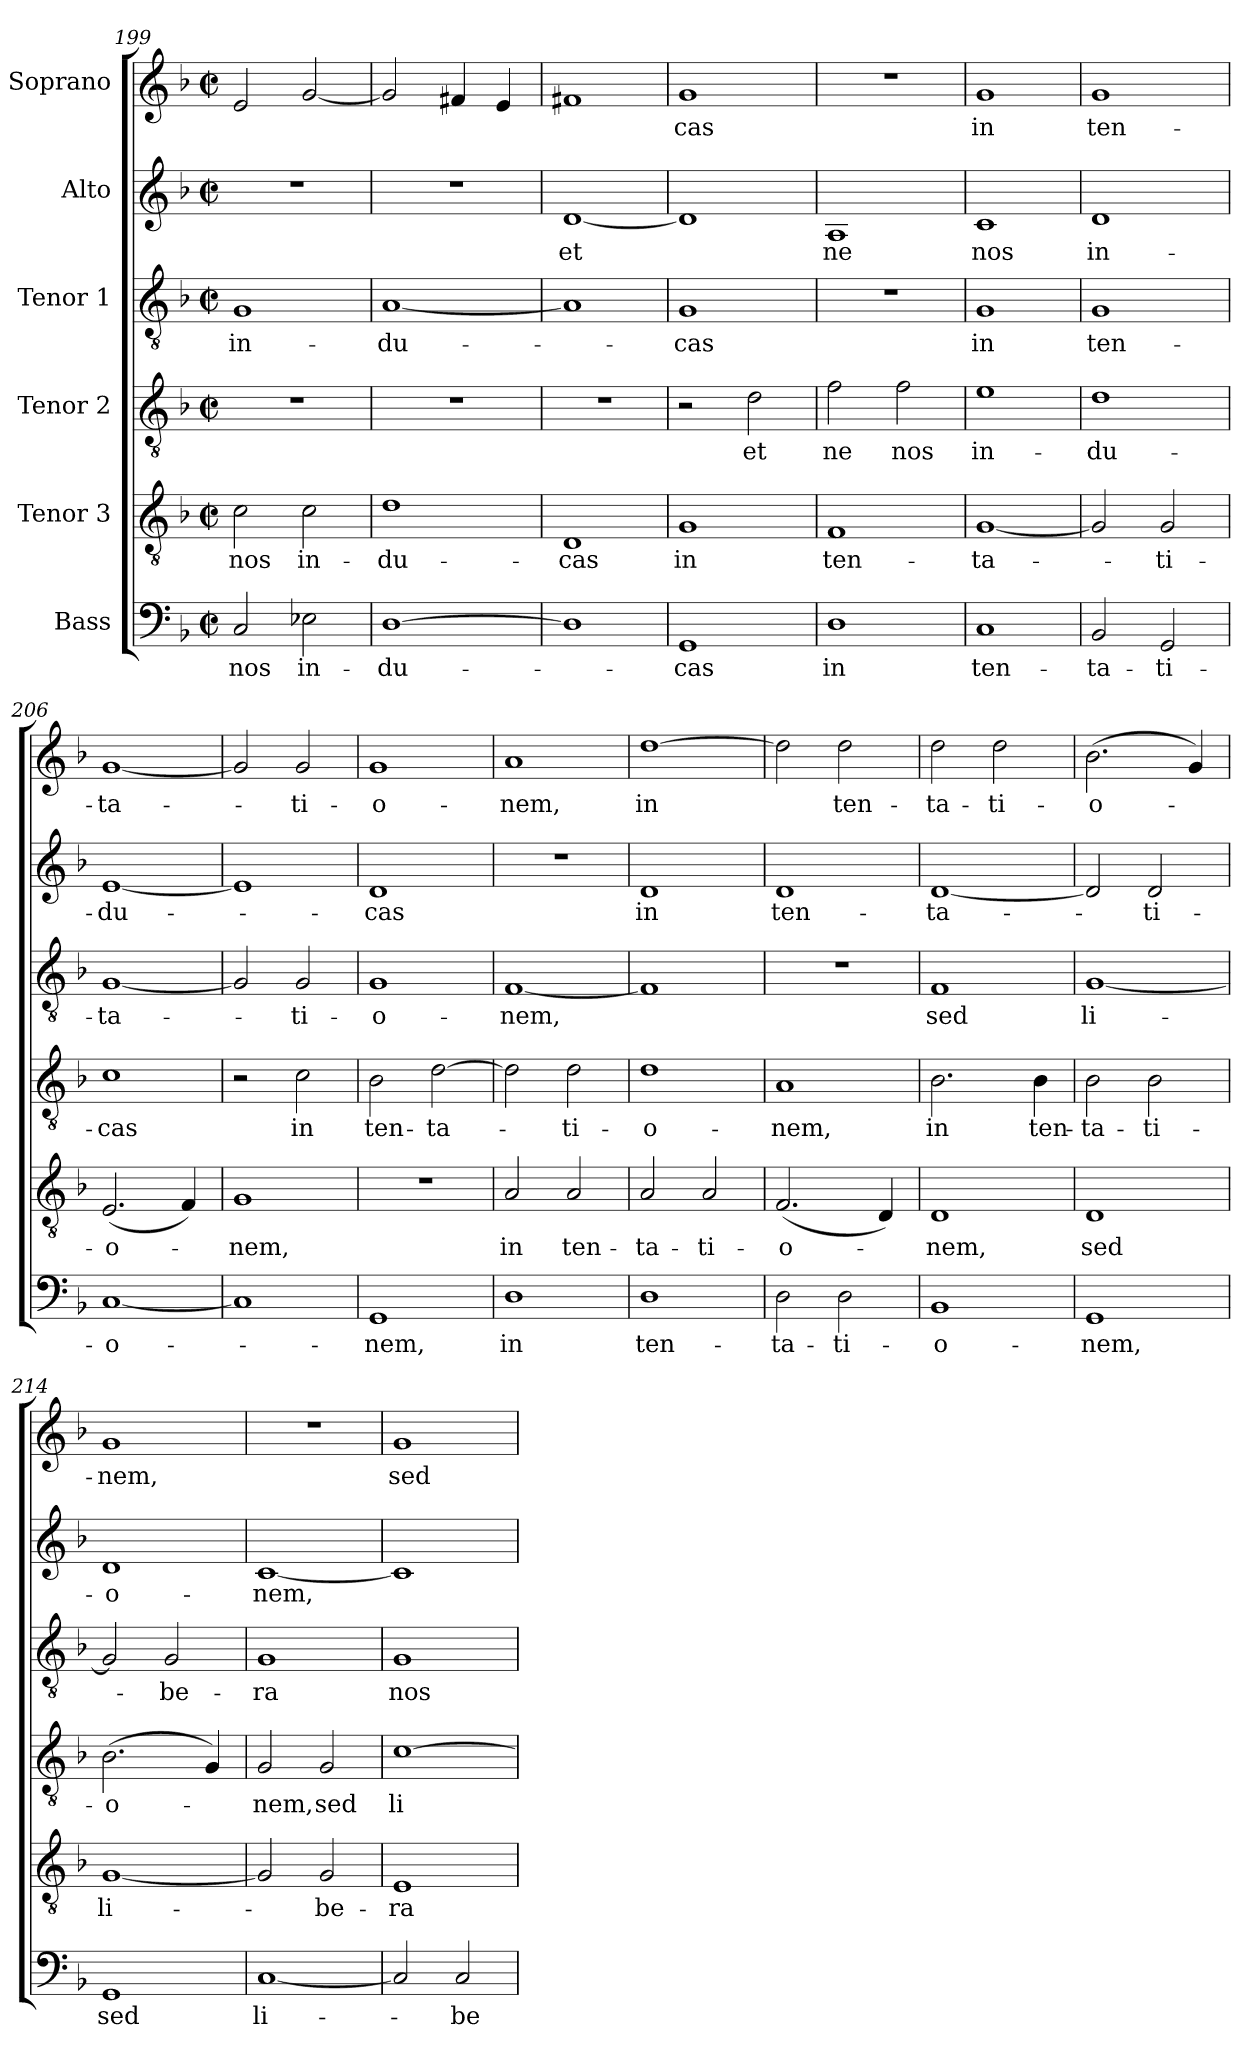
**kern	**text	**kern	**text	**kern	**text	**kern	**text	**kern	**text	**kern	**text
*part6	*part6	*part5	*part5	*part4	*part4	*part3	*part3	*part2	*part2	*part1	*part1
*staff6	*staff6	*staff5	*staff5	*staff4	*staff4	*staff3	*staff3	*staff2	*staff2	*staff1	*staff1
*I"Bass	*	*I"Tenor 3	*	*I"Tenor 2	*	*I"Tenor 1	*	*I"Alto	*	*I"Soprano	*
!!LO:LB:g=z
*clefF4	*	*clefGv2	*	*clefGv2	*	*clefGv2	*	*clefG2	*	*clefG2	*
*k[b-]	*	*k[b-]	*	*k[b-]	*	*k[b-]	*	*k[b-]	*	*k[b-]	*
*F:	*	*F:	*	*F:	*	*F:	*	*F:	*	*F:	*
*M2/2	*	*M2/2	*	*M2/2	*	*M2/2	*	*M2/2	*	*M2/2	*
*met(c|)	*	*met(c|)	*	*met(c|)	*	*met(c|)	*	*met(c|)	*	*met(c|)	*
=199	=199	=199	=199	=199	=199	=199	=199	=199	=199	=199	=199
2C/	nos	2c\	nos	1r	.	1G	in-	1r	.	2e/	.
2E-X\	in-	2c\	in-	.	.	.	.	.	.	[2g/	.
=200	=200	=200	=200	=200	=200	=200	=200	=200	=200	=200	=200
[1D	-du-	1d	-du-	1r	.	[1A	-du-	1r	.	2g/]	.
.	.	.	.	.	.	.	.	.	.	4f#X/	.
.	.	.	.	.	.	.	.	.	.	4e/	.
=201	=201	=201	=201	=201	=201	=201	=201	=201	=201	=201	=201
1D]	.	1D	-cas	1r	.	1A]	.	[1d	et	1f#X	.
=202	=202	=202	=202	=202	=202	=202	=202	=202	=202	=202	=202
1GG	-cas	1G	in	2r	.	1G	-cas	1d]	.	1g	-cas
.	.	.	.	2d\	et	.	.	.	.	.	.
=203	=203	=203	=203	=203	=203	=203	=203	=203	=203	=203	=203
1D	in	1F	ten-	2f\	ne	1r	.	1A	ne	1r	.
.	.	.	.	2f\	nos	.	.	.	.	.	.
=204	=204	=204	=204	=204	=204	=204	=204	=204	=204	=204	=204
1C	ten-	[1G	-ta-	1e	in-	1G	in	1c	nos	1g	in
=205	=205	=205	=205	=205	=205	=205	=205	=205	=205	=205	=205
2BB-/	-ta-	2G/]	.	1d	-du-	1G	ten-	1d	in-	1g	ten-
2GG/	-ti-	2G/	-ti-	.	.	.	.	.	.	.	.
=206	=206	=206	=206	=206	=206	=206	=206	=206	=206	=206	=206
[1C	-o-	(2.E/	-o-	1c	-cas	[1G	-ta-	[1e	-du-	[1g	-ta-
.	.	4F/)	.	.	.	.	.	.	.	.	.
=207	=207	=207	=207	=207	=207	=207	=207	=207	=207	=207	=207
1C]	.	1G	-nem,	2r	.	2G/]	.	1e]	.	2g/]	.
.	.	.	.	2c\	in	2G/	-ti-	.	.	2g/	-ti-
!!LO:PB:g=z
=208	=208	=208	=208	=208	=208	=208	=208	=208	=208	=208	=208
1GG	-nem,	1r	.	2B-\	ten-	1G	-o-	1d	-cas	1g	-o-
.	.	.	.	[2d\	-ta-	.	.	.	.	.	.
=209	=209	=209	=209	=209	=209	=209	=209	=209	=209	=209	=209
1D	in	2A/	in	2d\]	.	[1F	-nem,	1r	.	1a	-nem,
.	.	2A/	ten-	2d\	-ti-	.	.	.	.	.	.
=210	=210	=210	=210	=210	=210	=210	=210	=210	=210	=210	=210
1D	ten-	2A/	-ta-	1d	-o-	1F]	.	1d	in	[1dd	in
.	.	2A/	-ti-	.	.	.	.	.	.	.	.
=211	=211	=211	=211	=211	=211	=211	=211	=211	=211	=211	=211
2D\	-ta-	(2.F/	-o-	1A	-nem,	1r	.	1d	ten-	2dd\]	.
2D\	-ti-	.	.	.	.	.	.	.	.	2dd\	ten-
.	.	4D/)	.	.	.	.	.	.	.	.	.
=212	=212	=212	=212	=212	=212	=212	=212	=212	=212	=212	=212
1BB-	-o-	1D	-nem,	2.B-\	in	1F	sed	[1d	-ta-	2dd\	-ta-
.	.	.	.	.	.	.	.	.	.	2dd\	-ti-
.	.	.	.	4B-\	ten-	.	.	.	.	.	.
=213	=213	=213	=213	=213	=213	=213	=213	=213	=213	=213	=213
1GG	-nem,	1D	sed	2B-\	-ta-	[1G	li-	2d/]	.	(2.b-\	-o-
.	.	.	.	2B-\	-ti-	.	.	2d/	-ti-	.	.
.	.	.	.	.	.	.	.	.	.	4g/)	.
=214	=214	=214	=214	=214	=214	=214	=214	=214	=214	=214	=214
1GG	sed	[1G	li-	(2.B-\	-o-	2G/]	.	1d	-o-	1g	-nem,
.	.	.	.	.	.	2G/	-be-	.	.	.	.
.	.	.	.	4G/)	.	.	.	.	.	.	.
=215	=215	=215	=215	=215	=215	=215	=215	=215	=215	=215	=215
[1C	li-	2G/]	.	2G/	-nem,	1G	-ra	[1c	-nem,	1r	.
.	.	2G/	-be-	2G/	sed	.	.	.	.	.	.
!!LO:LB:g=z
=216	=216	=216	=216	=216	=216	=216	=216	=216	=216	=216	=216
2C/]	.	1E	-ra	[1c	li-	1G	nos	1c]	.	1g	sed
2C/	-be-	.	.	.	.	.	.	.	.	.	.
=	=	=	=	=	=	=	=	=	=	=	=
*-	*-	*-	*-	*-	*-	*-	*-	*-	*-	*-	*-
